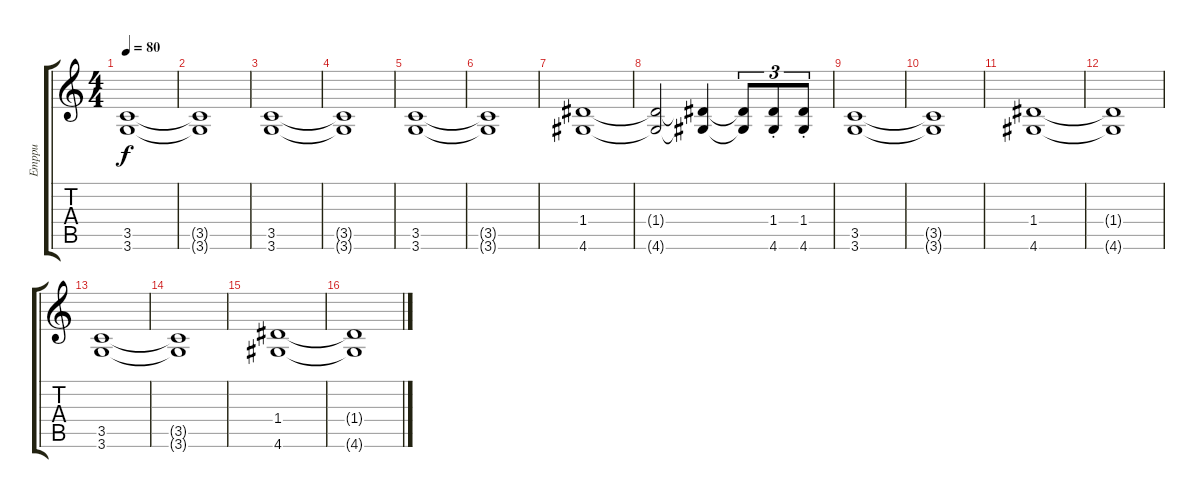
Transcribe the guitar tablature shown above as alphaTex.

\track ("Emppu" "Emppu") {instrument distortionguitar}
\staff {score tabs}
\tuning (E4 B3 G3 D3 A2 E2) {hide}
\ts (4 4)
\tempo 80
\clef g2
\ks c
(3.5 3.6).1{dy f} |
(3.5{t} 3.6{t}).1 |
(3.5 3.6).1 |
(3.5{t} 3.6{t}).1 |
(3.5 3.6).1 |
(3.5{t} 3.6{t}).1 |
(1.4 4.6).1 |
(1.4{t} 4.6{t}).2 (1.4{t} 4.6{t}).4 (1.4{t} 4.6{t}).8{tu (3 2)} (1.4{st} 4.6{st}).8{tu (3 2)} (1.4{st} 4.6{st}).8{tu (3 2)} |
(3.5 3.6).1 |
(3.5{t} 3.6{t}).1 |
(1.4 4.6).1 |
(1.4{t} 4.6{t}).1 |
(3.5 3.6).1 |
(3.5{t} 3.6{t}).1 |
(1.4 4.6).1 |
(1.4{t} 4.6{t}).1
